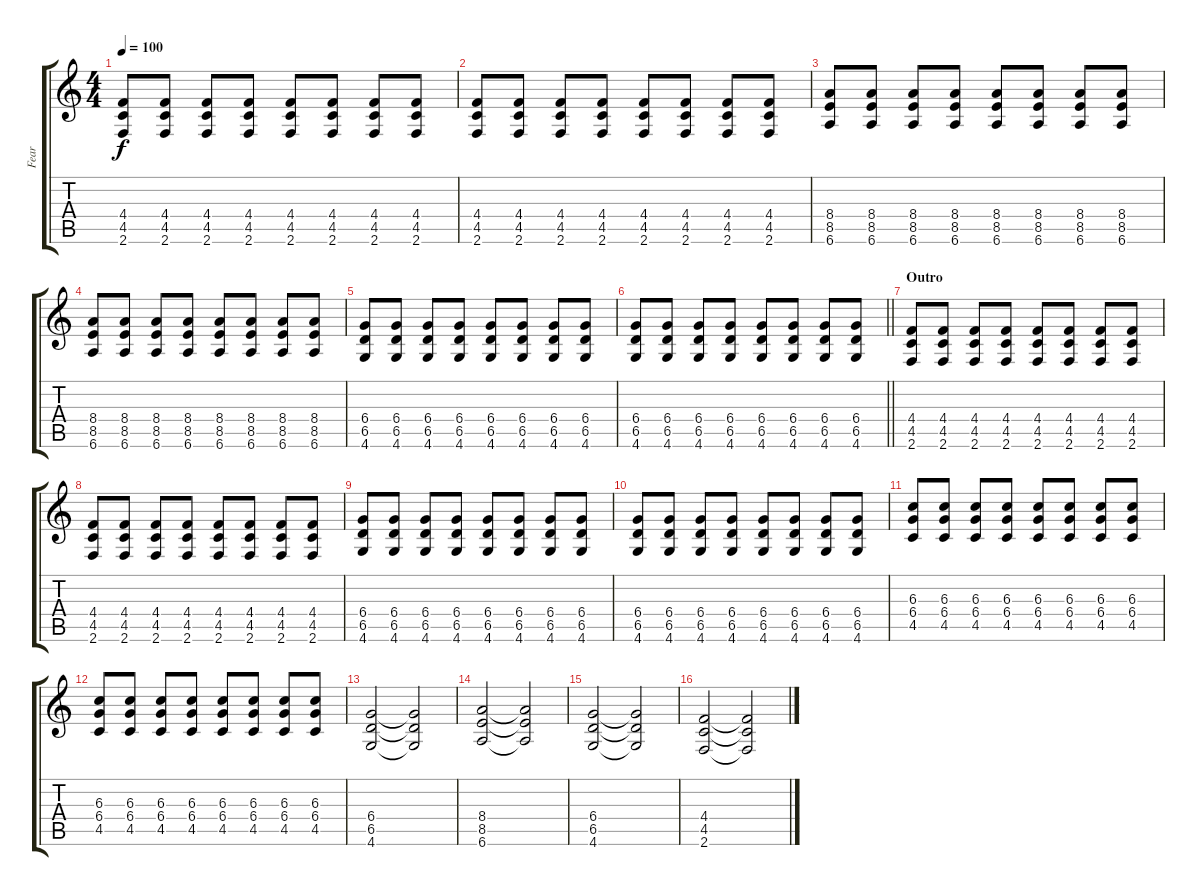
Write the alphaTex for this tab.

\track ("Fear" "Fear") {instrument distortionguitar}
\staff {score tabs}
\tuning (Eb4 Bb3 Gb3 Db3 Ab2 Eb2) {hide}
\ts (4 4)
\tempo 100
\clef g2
\ks c
(4.4 4.5 2.6).8{dy f} (4.4 4.5 2.6).8 (4.4 4.5 2.6).8 (4.4 4.5 2.6).8 (4.4 4.5 2.6).8 (4.4 4.5 2.6).8 (4.4 4.5 2.6).8 (4.4 4.5 2.6).8 |
(4.4 4.5 2.6).8 (4.4 4.5 2.6).8 (4.4 4.5 2.6).8 (4.4 4.5 2.6).8 (4.4 4.5 2.6).8 (4.4 4.5 2.6).8 (4.4 4.5 2.6).8 (4.4 4.5 2.6).8 |
(8.4 8.5 6.6).8 (8.4 8.5 6.6).8 (8.4 8.5 6.6).8 (8.4 8.5 6.6).8 (8.4 8.5 6.6).8 (8.4 8.5 6.6).8 (8.4 8.5 6.6).8 (8.4 8.5 6.6).8 |
(8.4 8.5 6.6).8 (8.4 8.5 6.6).8 (8.4 8.5 6.6).8 (8.4 8.5 6.6).8 (8.4 8.5 6.6).8 (8.4 8.5 6.6).8 (8.4 8.5 6.6).8 (8.4 8.5 6.6).8 |
(6.4 6.5 4.6).8 (6.4 6.5 4.6).8 (6.4 6.5 4.6).8 (6.4 6.5 4.6).8 (6.4 6.5 4.6).8 (6.4 6.5 4.6).8 (6.4 6.5 4.6).8 (6.4 6.5 4.6).8 |
\barLineRight lightlight
(6.4 6.5 4.6).8 (6.4 6.5 4.6).8 (6.4 6.5 4.6).8 (6.4 6.5 4.6).8 (6.4 6.5 4.6).8 (6.4 6.5 4.6).8 (6.4 6.5 4.6).8 (6.4 6.5 4.6).8 |
\section ("" "Outro")
(4.4 4.5 2.6).8 (4.4 4.5 2.6).8 (4.4 4.5 2.6).8 (4.4 4.5 2.6).8 (4.4 4.5 2.6).8 (4.4 4.5 2.6).8 (4.4 4.5 2.6).8 (4.4 4.5 2.6).8 |
(4.4 4.5 2.6).8 (4.4 4.5 2.6).8 (4.4 4.5 2.6).8 (4.4 4.5 2.6).8 (4.4 4.5 2.6).8 (4.4 4.5 2.6).8 (4.4 4.5 2.6).8 (4.4 4.5 2.6).8 |
(6.4 6.5 4.6).8 (6.4 6.5 4.6).8 (6.4 6.5 4.6).8 (6.4 6.5 4.6).8 (6.4 6.5 4.6).8 (6.4 6.5 4.6).8 (6.4 6.5 4.6).8 (6.4 6.5 4.6).8 |
(6.4 6.5 4.6).8 (6.4 6.5 4.6).8 (6.4 6.5 4.6).8 (6.4 6.5 4.6).8 (6.4 6.5 4.6).8 (6.4 6.5 4.6).8 (6.4 6.5 4.6).8 (6.4 6.5 4.6).8 |
(6.3 6.4 4.5).8 (6.3 6.4 4.5).8 (6.3 6.4 4.5).8 (6.3 6.4 4.5).8 (6.3 6.4 4.5).8 (6.3 6.4 4.5).8 (6.3 6.4 4.5).8 (6.3 6.4 4.5).8 |
(6.3 6.4 4.5).8 (6.3 6.4 4.5).8 (6.3 6.4 4.5).8 (6.3 6.4 4.5).8 (6.3 6.4 4.5).8 (6.3 6.4 4.5).8 (6.3 6.4 4.5).8 (6.3 6.4 4.5).8 |
(6.4 6.5 4.6).2 (6.4{t} 6.5{t} 4.6{t}).2 |
(8.4 8.5 6.6).2 (8.4{t} 8.5{t} 6.6{t}).2 |
(6.4 6.5 4.6).2 (6.4{t} 6.5{t} 4.6{t}).2 |
(4.4 4.5 2.6).2 (4.4{t} 4.5{t} 2.6{t}).2
